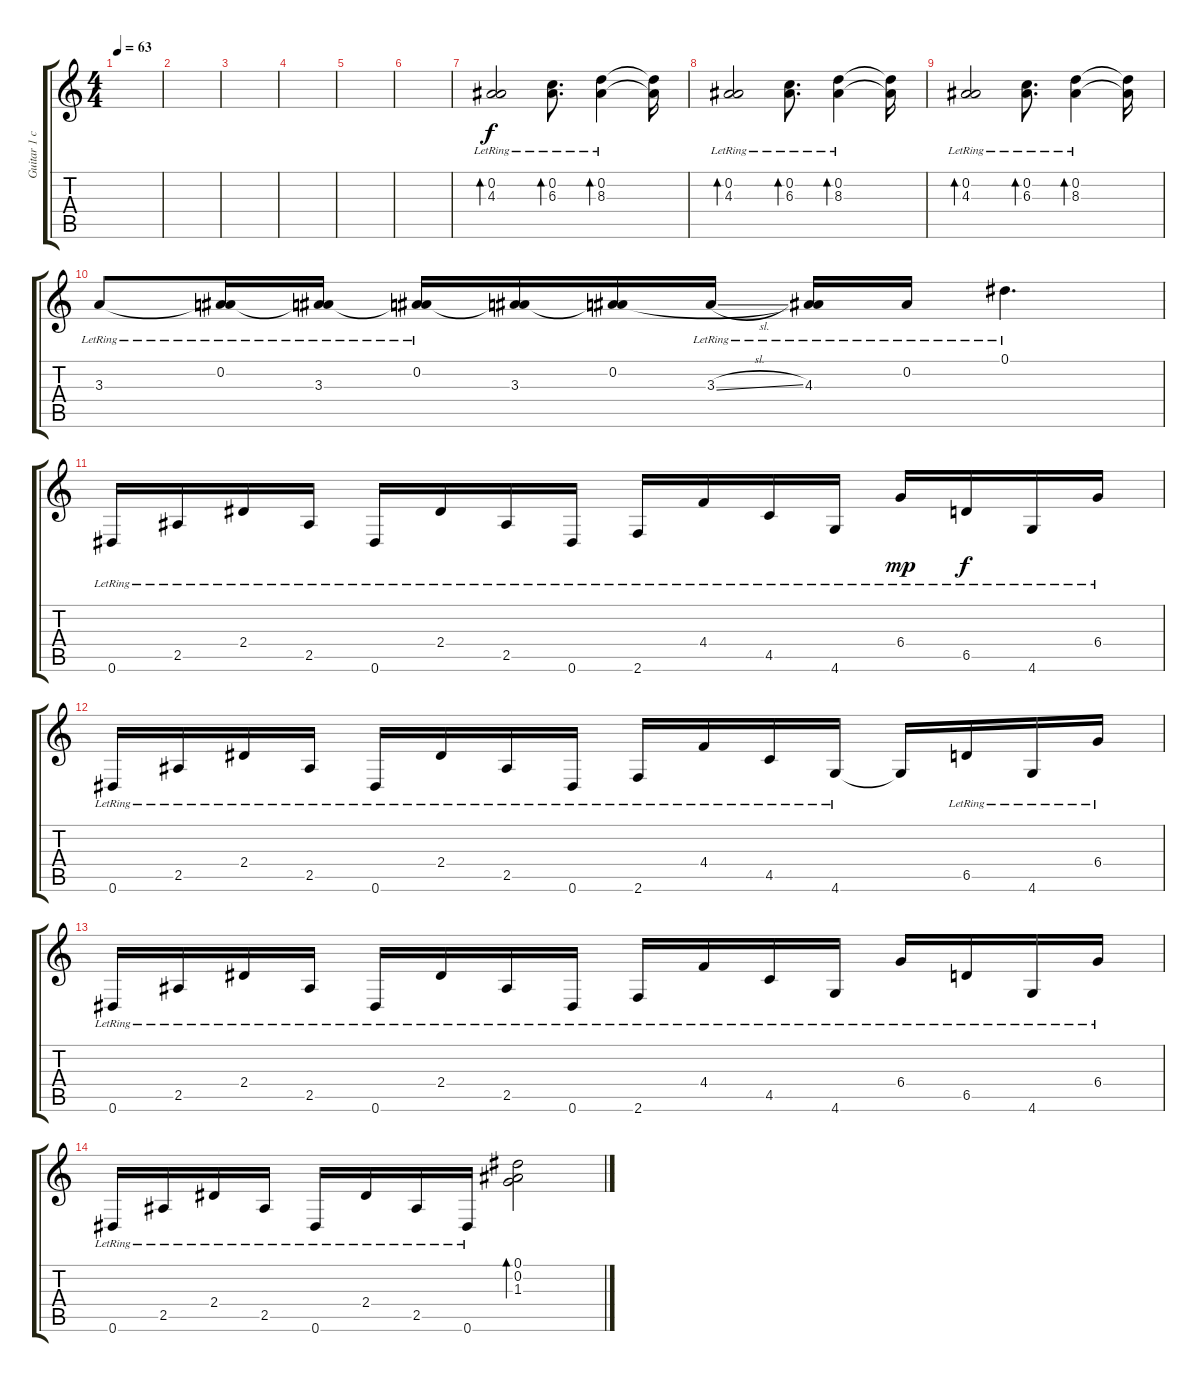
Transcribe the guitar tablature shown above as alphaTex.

\track ("Guitar 1 clean" "Guitar 1 c") {instrument electricguitarclean}
\staff {score tabs}
\tuning (Eb4 Bb3 Gb3 Db3 Ab2 Eb2) {hide}
\ts (4 4)
\tempo 63
\clef g2
\ks c
|
|
|
|
|
|
(0.2{lr} 4.3{lr}).2{bd 60} (0.2{lr} 6.3{lr}).8{d bd 60} (0.2{lr} 8.3{lr}).4{bd 60} (0.2{t} 8.3{t}).16 |
(0.2{lr} 4.3{lr}).2{bd 60} (0.2{lr} 6.3{lr}).8{d bd 60} (0.2{lr} 8.3{lr}).4{bd 60} (0.2{t} 8.3{t}).16 |
(0.2{lr} 4.3{lr}).2{bd 60} (0.2{lr} 6.3{lr}).8{d bd 60} (0.2{lr} 8.3{lr}).4{bd 60} (0.2{t} 8.3{t}).16 |
3.3{lr}.8 (0.2{lr} 3.3{t}).16 (0.2{t} 3.3{lr}).16 (0.2{lr} 3.3{t}).16 (0.2{t} 3.3).16 (0.2 3.3{t}).16 3.3{sl lr}.16 (0.2{t} 4.3{lr}).16 0.2{lr}.16 0.1{lr}.4{d} |
0.6{lr}.16 2.5{lr}.16 2.4{lr}.16 2.5{lr}.16 0.6{lr}.16 2.4{lr}.16 2.5{lr}.16 0.6{lr}.16 2.6{lr}.16 4.4{lr}.16 4.5{lr}.16 4.6{lr}.16 6.4{lr}.16{dy mp} 6.5{lr}.16{dy f} 4.6{lr}.16 6.4{lr}.16 |
0.6{lr}.16 2.5{lr}.16 2.4{lr}.16 2.5{lr}.16 0.6{lr}.16 2.4{lr}.16 2.5{lr}.16 0.6{lr}.16 2.6{lr}.16 4.4{lr}.16 4.5{lr}.16 4.6{lr}.16 4.6{t}.16 6.5{lr}.16 4.6{lr}.16 6.4{lr}.16 |
0.6{lr}.16 2.5{lr}.16 2.4{lr}.16 2.5{lr}.16 0.6{lr}.16 2.4{lr}.16 2.5{lr}.16 0.6{lr}.16 2.6{lr}.16 4.4{lr}.16 4.5{lr}.16 4.6{lr}.16 6.4{lr}.16 6.5{lr}.16 4.6{lr}.16 6.4{lr}.16 |
0.6{lr}.16 2.5{lr}.16 2.4{lr}.16 2.5{lr}.16 0.6{lr}.16 2.4{lr}.16 2.5{lr}.16 0.6{lr}.16 (0.1 0.2 1.3).2{bd 120}
